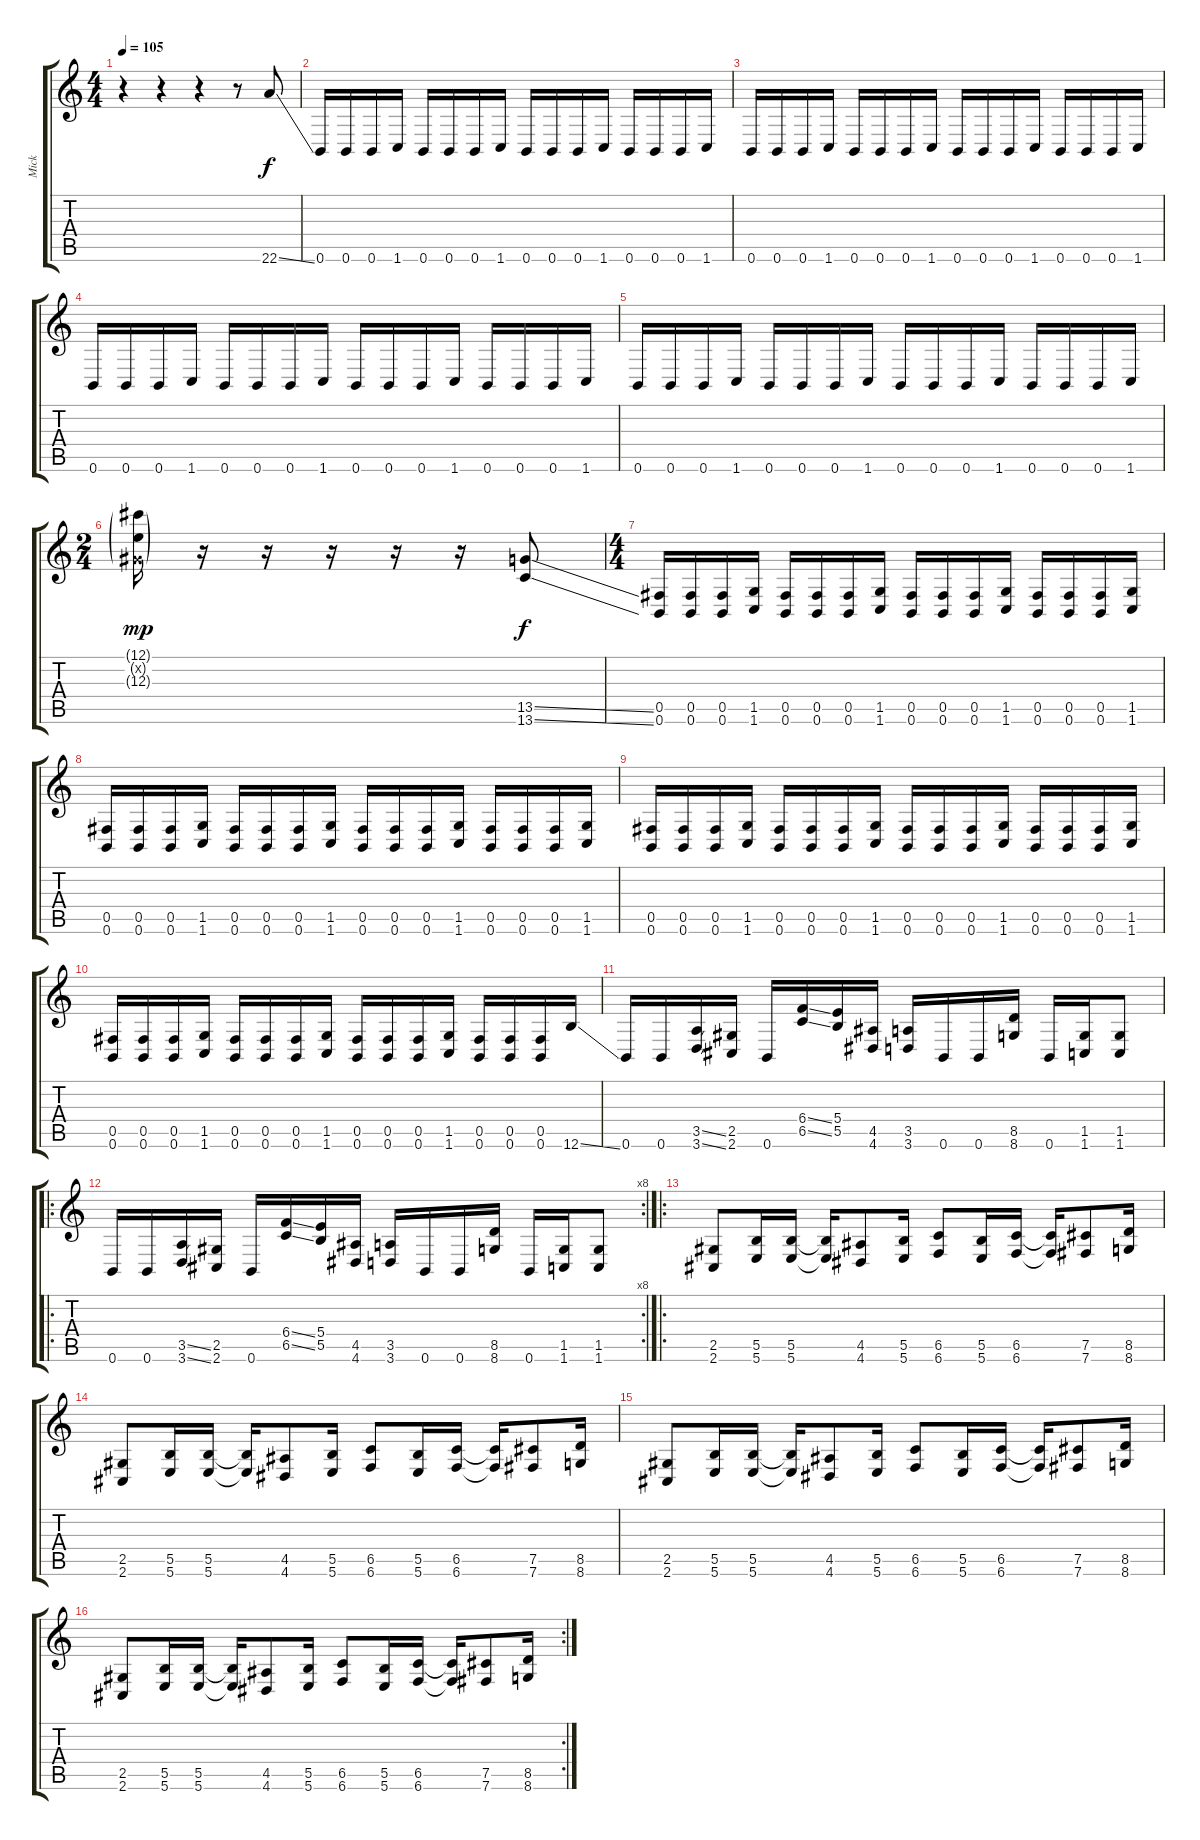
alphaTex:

\track ("Mick" "Mick") {instrument distortionguitar}
\staff {score tabs}
\tuning (Db4 Ab3 E3 B2 Gb2 B1) {hide}
\ts (4 4)
\tempo 105
\clef g2
\ks c
r.4{dy f instrument distortionguitar} r.4 r.4 r.8 22.6{ss}.8 |
0.6.16 0.6.16 0.6.16 1.6.16 0.6.16 0.6.16 0.6.16 1.6.16 0.6.16 0.6.16 0.6.16 1.6.16 0.6.16 0.6.16 0.6.16 1.6.16 |
0.6.16 0.6.16 0.6.16 1.6.16 0.6.16 0.6.16 0.6.16 1.6.16 0.6.16 0.6.16 0.6.16 1.6.16 0.6.16 0.6.16 0.6.16 1.6.16 |
0.6.16 0.6.16 0.6.16 1.6.16 0.6.16 0.6.16 0.6.16 1.6.16 0.6.16 0.6.16 0.6.16 1.6.16 0.6.16 0.6.16 0.6.16 1.6.16 |
0.6.16 0.6.16 0.6.16 1.6.16 0.6.16 0.6.16 0.6.16 1.6.16 0.6.16 0.6.16 0.6.16 1.6.16 0.6.16 0.6.16 0.6.16 1.6.16 |
\ts (2 4)
(12.1{g} 0.2{g x} 12.3{g}).16{dy mp} r.16 r.16 r.16 r.16 r.16 (13.5{ss} 13.6{ss}).8{dy f} |
\ts (4 4)
(0.5 0.6).16 (0.5 0.6).16 (0.5 0.6).16 (1.5 1.6).16 (0.5 0.6).16 (0.5 0.6).16 (0.5 0.6).16 (1.5 1.6).16 (0.5 0.6).16 (0.5 0.6).16 (0.5 0.6).16 (1.5 1.6).16 (0.5 0.6).16 (0.5 0.6).16 (0.5 0.6).16 (1.5 1.6).16 |
(0.5 0.6).16 (0.5 0.6).16 (0.5 0.6).16 (1.5 1.6).16 (0.5 0.6).16 (0.5 0.6).16 (0.5 0.6).16 (1.5 1.6).16 (0.5 0.6).16 (0.5 0.6).16 (0.5 0.6).16 (1.5 1.6).16 (0.5 0.6).16 (0.5 0.6).16 (0.5 0.6).16 (1.5 1.6).16 |
(0.5 0.6).16 (0.5 0.6).16 (0.5 0.6).16 (1.5 1.6).16 (0.5 0.6).16 (0.5 0.6).16 (0.5 0.6).16 (1.5 1.6).16 (0.5 0.6).16 (0.5 0.6).16 (0.5 0.6).16 (1.5 1.6).16 (0.5 0.6).16 (0.5 0.6).16 (0.5 0.6).16 (1.5 1.6).16 |
(0.5 0.6).16 (0.5 0.6).16 (0.5 0.6).16 (1.5 1.6).16 (0.5 0.6).16 (0.5 0.6).16 (0.5 0.6).16 (1.5 1.6).16 (0.5 0.6).16 (0.5 0.6).16 (0.5 0.6).16 (1.5 1.6).16 (0.5 0.6).16 (0.5 0.6).16 (0.5 0.6).16 12.6{ss}.16 |
0.6.16 0.6.16 (3.5{ss} 3.6{ss}).16 (2.5 2.6).16 0.6.16 (6.4{ss} 6.5{ss}).16 (5.4 5.5).16 (4.5 4.6).16 (3.5 3.6).16 0.6.16 0.6.16 (8.5 8.6).16 0.6.16 (1.5 1.6).16 (1.5 1.6).8 |
\ro
\rc 8
0.6.16 0.6.16 (3.5{ss} 3.6{ss}).16 (2.5 2.6).16 0.6.16 (6.4{ss} 6.5{ss}).16 (5.4 5.5).16 (4.5 4.6).16 (3.5 3.6).16 0.6.16 0.6.16 (8.5 8.6).16 0.6.16 (1.5 1.6).16 (1.5 1.6).8 |
\ro
(2.5 2.6).8 (5.5 5.6).16 (5.5 5.6).16 (5.5{t} 5.6{t}).16 (4.5 4.6).8 (5.5 5.6).16 (6.5 6.6).8 (5.5 5.6).16 (6.5 6.6).16 (6.5{t} 6.6{t}).16 (7.5 7.6).8 (8.5 8.6).16 |
(2.5 2.6).8 (5.5 5.6).16 (5.5 5.6).16 (5.5{t} 5.6{t}).16 (4.5 4.6).8 (5.5 5.6).16 (6.5 6.6).8 (5.5 5.6).16 (6.5 6.6).16 (6.5{t} 6.6{t}).16 (7.5 7.6).8 (8.5 8.6).16 |
(2.5 2.6).8 (5.5 5.6).16 (5.5 5.6).16 (5.5{t} 5.6{t}).16 (4.5 4.6).8 (5.5 5.6).16 (6.5 6.6).8 (5.5 5.6).16 (6.5 6.6).16 (6.5{t} 6.6{t}).16 (7.5 7.6).8 (8.5 8.6).16 |
\rc 2
(2.5 2.6).8 (5.5 5.6).16 (5.5 5.6).16 (5.5{t} 5.6{t}).16 (4.5 4.6).8 (5.5 5.6).16 (6.5 6.6).8 (5.5 5.6).16 (6.5 6.6).16 (6.5{t} 6.6{t}).16 (7.5 7.6).8 (8.5 8.6).16
